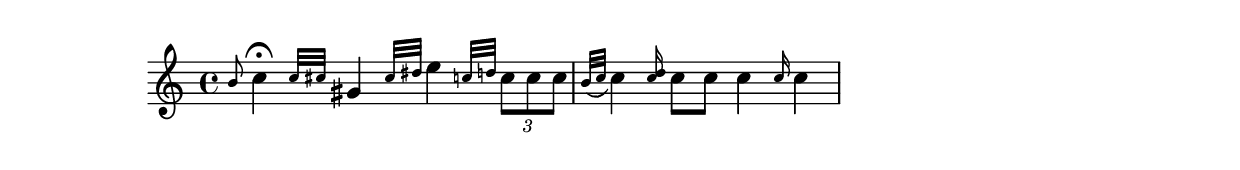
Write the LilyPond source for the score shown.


\version "2.1.22"

\header{
texidoc="
Grace notes are typeset as an encapsulated piece of music. You can
have beams, notes, chords, stems etc. within a @code{\grace} section.
Slurs that start within a grace section, but are not ended are attached
to the next normal note.  Grace notes have zero duration.  If there
are tuplets, the grace notes will not be under the brace.  Grace notes
can have accidentals, but they are (currently) spaced at a fixed
distance.  Grace notes (of course) come before the accidentals of the
main note.  Grace notes can also be positioned after the main note.

Grace notes without beams should have a slash, if @code{flagStyle} is
not set.  Main note scripts do not end up on the grace note.

"
}

\score {\notes \context Voice = VA \relative c'' {
	\grace b8 c4\fermata
	\grace {  c32[ cis32] } gis4
	\grace {  cis32[ dis32] } e4
	\grace {  c32[ d] }\times 2/3 {  c8[ c c] }
	 \grace {  b32[ ( c32] }   c4)
	\grace  <c d>16  c8[ c8]
%	\grace  c16  c8[ c8]
        %% broken?
	%%\grace  { \set Grace.graceAlignPosition = \right c16} c4
	c4 \grace  { c16 } c4
}
\paper {raggedright = ##t}
\midi{ }
}

